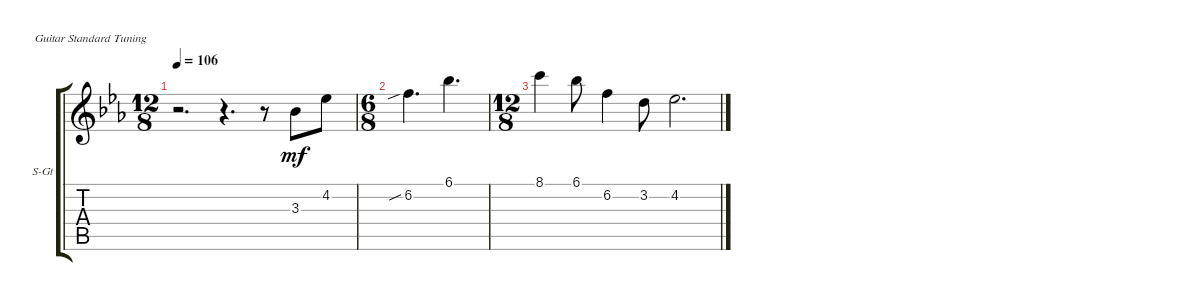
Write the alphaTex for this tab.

\defaultSystemsLayout 4
\bracketExtendMode groupsimilarinstruments
\firstSystemTrackNameOrientation horizontal
\otherSystemsTrackNameOrientation horizontal
\track ("Steel Guitar" "S-Gt") {instrument acousticguitarsteel}
\staff {score tabs}
\tuning (E4 B3 G3 D3 A2 E2)
\ts (12 8)
\tempo 106
\clef g2
\ks eb
r.2{d dy mf} r.4{d} r.8 3.3.8 4.2.8 |
\ts (6 8)
6.2{sib}.4{d} 6.1.4{d} |
\ts (12 8)
8.1.4 6.1.8 6.2.4 3.2.8 4.2.2{d}
